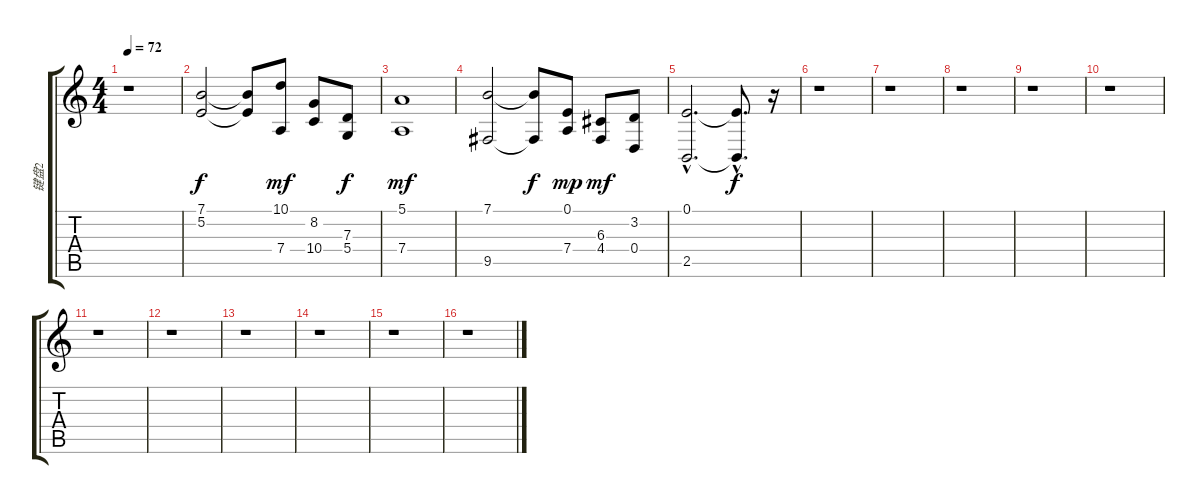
\track ("键盘2" "键盘2") {instrument churchorgan}
\staff {score tabs}
\tuning (E4 B3 G3 D3 A2 E2) {hide}
\ts (4 4)
\tempo 72
\clef g2
\ks c
r.1{dy f instrument churchorgan} |
(7.1 5.2).2 (7.1{t} 5.2{t}).8 (10.1 7.4).8{dy mf} (8.2 10.4).8 (7.3 5.4).8{dy f} |
(5.1 7.4).1{dy mf} |
(7.1 9.5).2 (7.1{t} 9.5{t}).8{dy f} (0.1 7.4).8{dy mp} (6.3 4.4).8{dy mf} (3.2 0.4).8 |
(0.1{hac} 2.5{hac}).2{d} (0.1{hac t} 2.5{hac t}).8{d dy f} r.16 |
r.1 |
r.1 |
r.1 |
r.1 |
r.1 |
r.1 |
r.1 |
r.1 |
r.1 |
r.1 |
r.1
